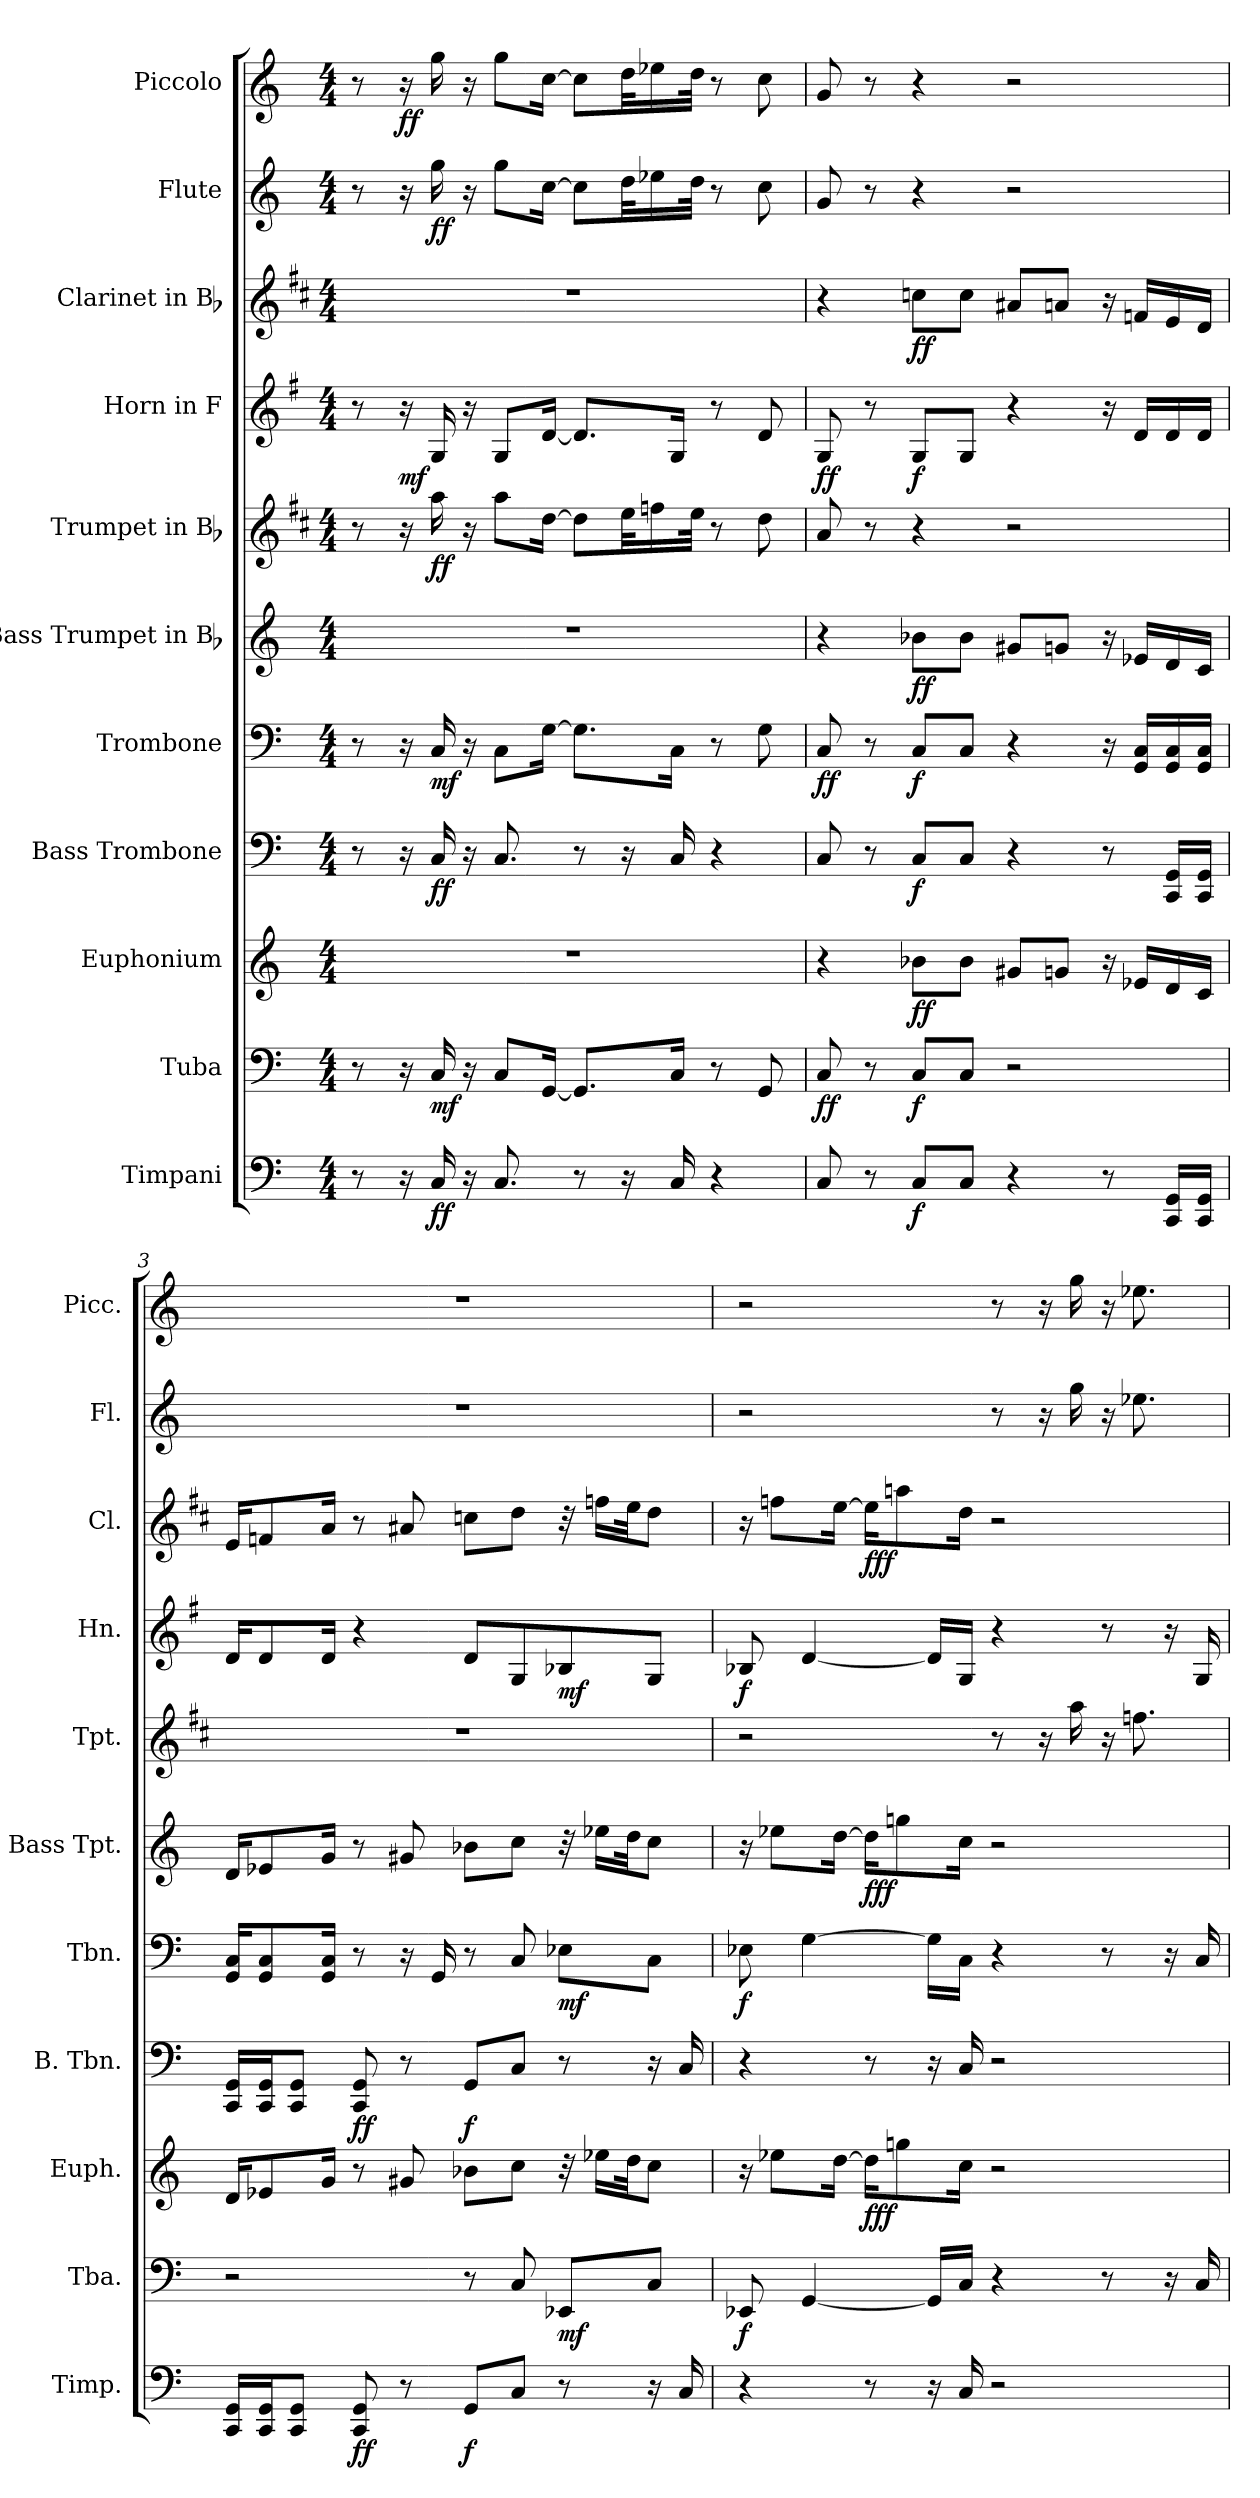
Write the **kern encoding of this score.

**kern	**dynam	**kern	**dynam	**kern	**dynam	**kern	**dynam	**kern	**dynam	**kern	**dynam	**kern	**dynam	**kern	**dynam	**kern	**dynam	**kern	**dynam	**kern	**dynam
*part11	*part11	*part10	*part10	*part9	*part9	*part8	*part8	*part7	*part7	*part6	*part6	*part5	*part5	*part4	*part4	*part3	*part3	*part2	*part2	*part1	*part1
*staff11	*staff11	*staff10	*staff10	*staff9	*staff9	*staff8	*staff8	*staff7	*staff7	*staff6	*staff6	*staff5	*staff5	*staff4	*staff4	*staff3	*staff3	*staff2	*staff2	*staff1	*staff1
*I"Timpani	*	*I"Tuba	*	*I"Euphonium	*	*I"Bass Trombone	*	*I"Trombone	*	*I"Bass Trumpet in Bb	*	*I"Trumpet in Bb	*	*I"Horn in F	*	*I"Clarinet in Bb	*	*I"Flute	*	*I"Piccolo	*
*I'Timp.	*	*I'Tba.	*	*I'Euph.	*	*I'B. Tbn.	*	*I'Tbn.	*	*I'Bass Tpt.	*	*I'Tpt.	*	*I'Hn.	*	*I'Cl.	*	*I'Fl.	*	*I'Picc.	*
!!LO:PB:g=z
*clefF4	*	*clefF4	*	*clefG2	*	*clefF4	*	*clefF4	*	*clefG2	*	*clefG2	*	*clefG2	*	*clefG2	*	*clefG2	*	*clefG2	*
*	*	*	*	*ITrd8c14	*	*	*	*	*	*ITrd8c14	*	*ITrd1c2	*	*ITrd4c7	*	*ITrd1c2	*	*	*	*ITrd-7c-12	*
*k[]	*	*k[]	*	*k[]	*	*k[]	*	*k[]	*	*k[]	*	*k[]	*	*k[]	*	*k[]	*	*k[]	*	*k[]	*
*C:	*	*C:	*	*C:	*	*C:	*	*C:	*	*C:	*	*C:	*	*C:	*	*C:	*	*C:	*	*C:	*
*M4/4	*	*M4/4	*	*M4/4	*	*M4/4	*	*M4/4	*	*M4/4	*	*M4/4	*	*M4/4	*	*M4/4	*	*M4/4	*	*M4/4	*
*MM105	*	*MM105	*	*MM105	*	*MM105	*	*MM105	*	*MM105	*	*MM105	*	*MM105	*	*MM105	*	*MM105	*	*MM105	*
=1	=1	=1	=1	=1	=1	=1	=1	=1	=1	=1	=1	=1	=1	=1	=1	=1	=1	=1	=1	=1	=1
8r	.	8r	.	1r	.	8r	.	8r	.	1r	.	8r	.	8r	.	1r	.	8r	.	8r	.
16r	.	16r	.	.	.	16r	.	16r	.	.	.	16r	.	16r	mf	.	.	16r	.	16r	ff
16Ci/	ff	16Ci/	mf	.	.	16Ci/	ff	16Ci/	mf	.	.	16ggi\	ff	16Ci/	.	.	.	16ggi\	ff	16gggi\	.
16r	.	16r	.	.	.	16r	.	16r	.	.	.	16r	.	16r	.	.	.	16r	.	16r	.
8.Ci/	.	8Ci/L	.	.	.	8.Ci/	.	8Ci\L	.	.	.	8ggi\L	.	8Ci/L	.	.	.	8ggi\L	.	8gggi\L	.
.	.	[16GGi/Jk	.	.	.	.	.	[16Gi\Jk	.	.	.	[16cci\Jk	.	[16Gi/Jk	.	.	.	[16cci\Jk	.	[16ccci\Jk	.
8r	.	8.GGi/L]	.	.	.	8r	.	8.Gi\L]	.	.	.	8cci\L]	.	8.Gi/L]	.	.	.	8cci\L]	.	8ccci\L]	.
16r	.	.	.	.	.	16r	.	.	.	.	.	32ddi\KL	.	.	.	.	.	32ddi\KL	.	32dddi\KL	.
.	.	.	.	.	.	.	.	.	.	.	.	16ee-Xi\	.	.	.	.	.	16ee-Xi\	.	16eee-Xi\	.
16Ci/	.	16Ci/Jk	.	.	.	16Ci/	.	16Ci\Jk	.	.	.	.	.	16Ci/Jk	.	.	.	.	.	.	.
.	.	.	.	.	.	.	.	.	.	.	.	32ddi\JJk	.	.	.	.	.	32ddi\JJk	.	32dddi\JJk	.
4r	.	8r	.	.	.	4r	.	8r	.	.	.	8r	.	8r	.	.	.	8r	.	8r	.
.	.	8GGi/	.	.	.	.	.	8Gi\	.	.	.	8cci\	.	8Gi/	.	.	.	8cci\	.	8ccci\	.
=2	=2	=2	=2	=2	=2	=2	=2	=2	=2	=2	=2	=2	=2	=2	=2	=2	=2	=2	=2	=2	=2
8Ci/	.	8Ci/	ff	4r	.	8Ci/	.	8Ci/	ff	4r	.	8gi/	.	8Ci/	ff	4r	.	8gi/	.	8ggi/	.
8r	.	8r	.	.	.	8r	.	8r	.	.	.	8r	.	8r	.	.	.	8r	.	8r	.
8Ci/L	f	8Ci/L	f	8B-Xi\L	ff	8Ci/L	f	8Ci/L	f	8B-Xi\L	ff	4r	.	8Ci/L	f	8b-Xi\L	ff	4r	.	4r	.
8Ci/J	.	8Ci/J	.	8B-i\J	.	8Ci/J	.	8Ci/J	.	8B-i\J	.	.	.	8Ci/J	.	8b-i\J	.	.	.	.	.
4r	.	2r	.	8G#Xi/L	.	4r	.	4r	.	8G#Xi/L	.	2r	.	4r	.	8g#Xi/L	.	2r	.	2r	.
.	.	.	.	8Gni/J	.	.	.	.	.	8Gni/J	.	.	.	.	.	8gni/J	.	.	.	.	.
8r	.	.	.	16r	.	8r	.	16r	.	16r	.	.	.	16r	.	16r	.	.	.	.	.
.	.	.	.	16E-Xi/LL	.	.	.	16GGi/ 16CiLL	.	16E-Xi/LL	.	.	.	16Gi/LL	.	16e-Xi/LL	.	.	.	.	.
16CCi/ 16GGiLL	.	.	.	16Di/	.	16CCi/ 16GGiLL	.	16GGi/ 16Ci	.	16Di/	.	.	.	16Gi/	.	16di/	.	.	.	.	.
16CCi/ 16GGiJJ	.	.	.	16Ci/JJ	.	16CCi/ 16GGiJJ	.	16GGi/ 16CiJJ	.	16Ci/JJ	.	.	.	16Gi/JJ	.	16ci/JJ	.	.	.	.	.
=3	=3	=3	=3	=3	=3	=3	=3	=3	=3	=3	=3	=3	=3	=3	=3	=3	=3	=3	=3	=3	=3
16CCi/ 16GGiLL	.	2r	.	16Di/KL	.	16CCi/ 16GGiLL	.	16GGi/ 16CiKL	.	16Di/KL	.	1r	.	16Gi/KL	.	16di/KL	.	1r	.	1r	.
16CCi/ 16GGiJ	.	.	.	8E-Xi/	.	16CCi/ 16GGiJ	.	8GGi/ 8Ci	.	8E-Xi/	.	.	.	8Gi/	.	8e-Xi/	.	.	.	.	.
8CCi/ 8GGiJ	.	.	.	.	.	8CCi/ 8GGiJ	.	.	.	.	.	.	.	.	.	.	.	.	.	.	.
.	.	.	.	16Gi/Jk	.	.	.	16GGi/ 16CiJk	.	16Gi/Jk	.	.	.	16Gi/Jk	.	16gi/Jk	.	.	.	.	.
8CCi/ 8GGi	ff	.	.	8r	.	8CCi/ 8GGi	ff	8r	.	8r	.	.	.	4r	.	8r	.	.	.	.	.
8r	.	.	.	8G#Xi/	.	8r	.	16r	.	8G#Xi/	.	.	.	.	.	8g#Xi/	.	.	.	.	.
.	.	.	.	.	.	.	.	16GGi/	.	.	.	.	.	.	.	.	.	.	.	.	.
8GGi/L	f	8r	.	8B-Xi\L	.	8GGi/L	f	8r	.	8B-Xi\L	.	.	.	8Gi/L	.	8b-Xi\L	.	.	.	.	.
8Ci/J	.	8Ci/	.	8ci\J	.	8Ci/J	.	8Ci/	.	8ci\J	.	.	.	8Ci/	.	8cci\J	.	.	.	.	.
8r	.	8EE-Xi/L	mf	32r	.	8r	.	8E-Xi\L	mf	32r	.	.	.	8E-Xi/	mf	32r	.	.	.	.	.
.	.	.	.	16e-Xi\LL	.	.	.	.	.	16e-Xi\LL	.	.	.	.	.	16ee-Xi\LL	.	.	.	.	.
.	.	.	.	32di\Jk	.	.	.	.	.	32di\Jk	.	.	.	.	.	32ddi\Jk	.	.	.	.	.
16r	.	8Ci/J	.	8ci\J	.	16r	.	8Ci\J	.	8ci\J	.	.	.	8Ci/J	.	8cci\J	.	.	.	.	.
16Ci/	.	.	.	.	.	16Ci/	.	.	.	.	.	.	.	.	.	.	.	.	.	.	.
=4	=4	=4	=4	=4	=4	=4	=4	=4	=4	=4	=4	=4	=4	=4	=4	=4	=4	=4	=4	=4	=4
4r	.	8EE-Xi/	f	16r	.	4r	.	8E-Xi\	f	16r	.	2r	.	8E-Xi/	f	16r	.	2r	.	2r	.
.	.	.	.	8e-Xi\L	.	.	.	.	.	8e-Xi\L	.	.	.	.	.	8ee-Xi\L	.	.	.	.	.
.	.	[4GGi/	.	.	.	.	.	[4Gi\	.	.	.	.	.	[4Gi/	.	.	.	.	.	.	.
.	.	.	.	[16di\Jk	.	.	.	.	.	[16di\Jk	.	.	.	.	.	[16ddi\Jk	.	.	.	.	.
8r	.	.	.	16di\KL]	fff	8r	.	.	.	16di\KL]	fff	.	.	.	.	16ddi\KL]	fff	.	.	.	.
.	.	.	.	8gni\	.	.	.	.	.	8gni\	.	.	.	.	.	8ggni\	.	.	.	.	.
16r	.	16GGi/LL]	.	.	.	16r	.	16Gi\LL]	.	.	.	.	.	16Gi/LL]	.	.	.	.	.	.	.
16Ci/	.	16Ci/JJ	.	16ci\Jk	.	16Ci/	.	16Ci\JJ	.	16ci\Jk	.	.	.	16Ci/JJ	.	16cci\Jk	.	.	.	.	.
2r	.	4r	.	2r	.	2r	.	4r	.	2r	.	8r	.	4r	.	2r	.	8r	.	8r	.
.	.	.	.	.	.	.	.	.	.	.	.	16r	.	.	.	.	.	16r	.	16r	.
.	.	.	.	.	.	.	.	.	.	.	.	16ggi\	.	.	.	.	.	16ggi\	.	16gggi\	.
.	.	8r	.	.	.	.	.	8r	.	.	.	16r	.	8r	.	.	.	16r	.	16r	.
.	.	.	.	.	.	.	.	.	.	.	.	8.ee-Xi\	.	.	.	.	.	8.ee-Xi\	.	8.eee-Xi\	.
.	.	16r	.	.	.	.	.	16r	.	.	.	.	.	16r	.	.	.	.	.	.	.
.	.	16Ci/	.	.	.	.	.	16Ci/	.	.	.	.	.	16Ci/	.	.	.	.	.	.	.
=	=	=	=	=	=	=	=	=	=	=	=	=	=	=	=	=	=	=	=	=	=
*-	*-	*-	*-	*-	*-	*-	*-	*-	*-	*-	*-	*-	*-	*-	*-	*-	*-	*-	*-	*-	*-
